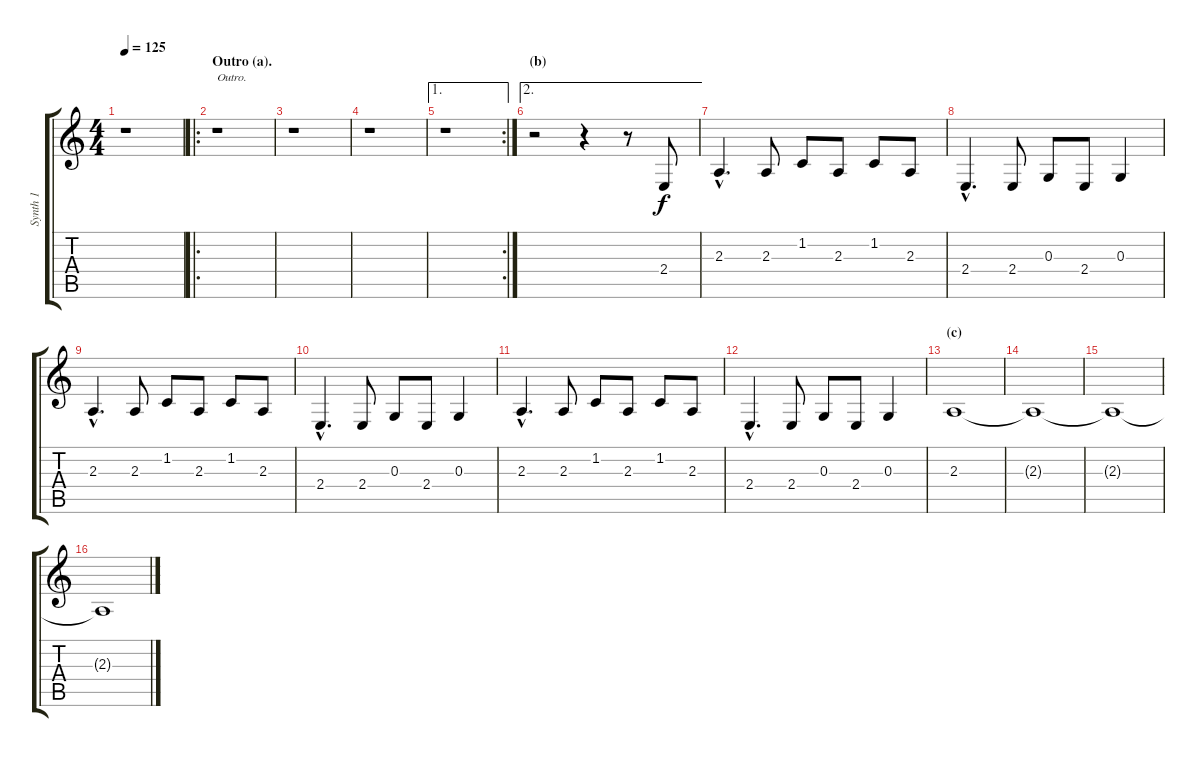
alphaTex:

\track ("Synth 1" "Synth 1") {instrument synthbrass1}
\staff {score tabs}
\tuning (E4 B3 G3 D3 A2 E2) {hide}
\ts (4 4)
\tempo 125
\clef g2
\ks c
r.1{dy f} |
\ro
\section ("" "Outro (a).")
r.1{txt "Outro."} |
r.1 |
r.1 |
\ae 1
\rc 2
r.1 |
\ae 2
\section ("" "(b)")
r.2 r.4 r.8 2.4.8 |
2.3{hac}.4{d} 2.3.8 1.2.8 2.3.8 1.2.8 2.3.8 |
2.4{hac}.4{d} 2.4.8 0.3.8 2.4.8 0.3.4 |
2.3{hac}.4{d} 2.3.8 1.2.8 2.3.8 1.2.8 2.3.8 |
2.4{hac}.4{d} 2.4.8 0.3.8 2.4.8 0.3.4 |
2.3{hac}.4{d} 2.3.8 1.2.8 2.3.8 1.2.8 2.3.8 |
2.4{hac}.4{d} 2.4.8 0.3.8 2.4.8 0.3.4 |
\section ("" "(c)")
2.3.1 |
2.3{t}.1{volume 0} |
2.3{t}.1 |
2.3{t}.1
